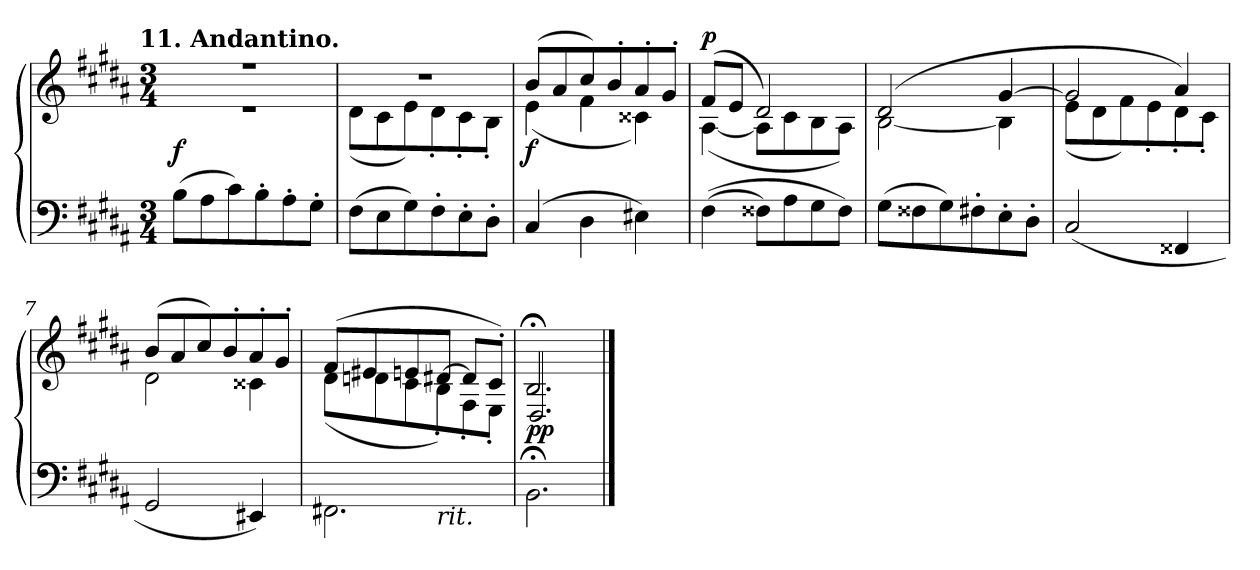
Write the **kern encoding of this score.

**kern	**kern	**dynam
*part2	*part1	*part1
*staff2	*staff1	*staff1
*clefF4	*clefG2	*
*k[f#c#g#d#a#]	*k[f#c#g#d#a#]	*
!!LO:TX:omd:t=11. Andantino.
*M3/4	*M3/4	*
=1	=1	=1
*	*^	*
(8B\L	2.r	2.r	f
8A#\	.	.	.
8c#\)	.	.	.
8B'\	.	.	.
8A#'\	.	.	.
8G#'\J	.	.	.
=2	=2	=2	=2
(8F#\L	2.r	(8d#\L	.
8E\	.	8c#\	.
8G#\)	.	8e\)	.
8F#'\	.	8d#'\	.
8E'\	.	8c#'\	.
8D#'\J	.	8B'\J	.
=3	=3	=3	=3
(4C#/	(8b/L	(4e\	f
.	8a#/	.	.
4D#\	8cc#/)	4f#\	.
.	8b'/	.	.
4E#X\)	8a#'/	4c##X\)	.
.	8g#'/J	.	.
=4	=4	=4	=4
!	!	!	!LO:DY:a
((>4F#\	(8f#/L	([4A#\	p
.	8e/J	.	.
8F##X\L)	2d#/)	8A#\L]	.
8A#\	.	8c#\	.
8G#\	.	8B\	.
8F##\J)	.	8A#\J)	.
=5	=5	=5	=5
(8G#\L	(2d#/	[2B\	.
8F##X\	.	.	.
8G#\)	.	.	.
8F#X'\	.	.	.
8E'\	[4g#/	4B\]	.
8D#'\J	.	.	.
=6	=6	=6	=6
(2C#/	2g#/]	(8e\L	.
.	.	8d#\	.
.	.	8f#\)	.
.	.	8e'\	.
4FF##X/	4a#/)	8d#'\	.
.	.	8c#'\J	.
=7	=7	=7	=7
2GG#/	(8b/L	2d#\	.
.	8a#/	.	.
.	8cc#/)	.	.
.	8b'/	.	.
4EE#X/)	8a#'/	4c##X\	.
.	8g#'/J	.	.
=8	=8	=8	=8
*^	*	*	*
2.FF#X\	4.ryy	(8f#/L	(8d#\L	.
.	.	8e#X/	8dn\	.
.	.	8en/	8c#\	.
!	!LO:TX:b:i:t=rit.	!	!	!
.	4.ryy	[8d#X/J	8B'<\)	.
.	.	8d#/L]	8F#'</	.
.	.	8c#'>/J)	8E'</J	.
*v	*v	*	*	*
=9	=9	=9	=9
2.BB;\	2.B;</	2.D#/	pp
*	*v	*v	*
==	==	==
*-	*-	*-
